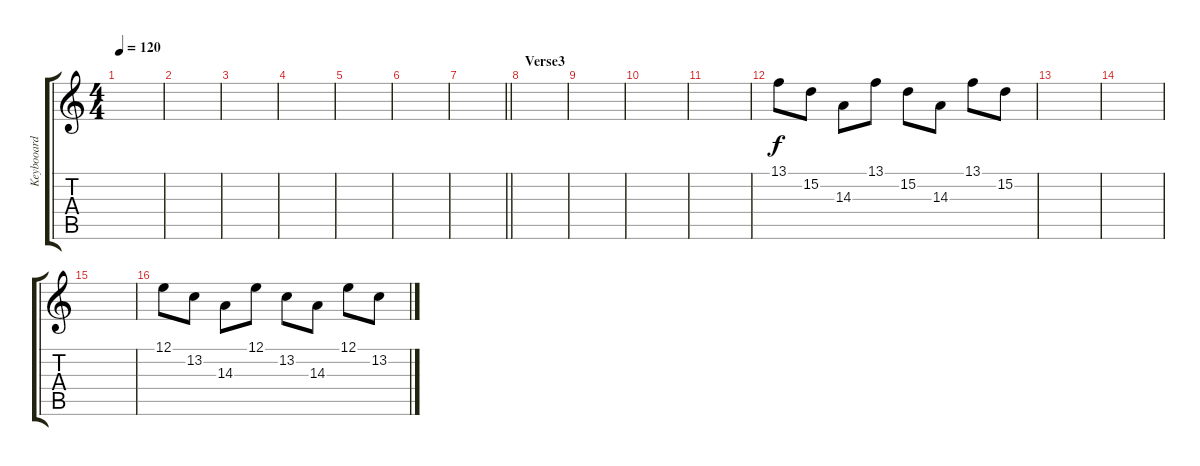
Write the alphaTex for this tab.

\track ("Keybooard back" "Keybooard ") {instrument lead2sawtooth}
\staff {score tabs}
\tuning (E4 B3 G3 D3 A2 E2) {hide}
\ts (4 4)
\tempo 120
\clef g2
\ks c
|
|
|
|
|
|
\barLineRight lightlight
|
\section ("" "Verse3")
|
|
|
|
13.1.8 15.2.8 14.3.8 13.1.8 15.2.8 14.3.8 13.1.8 15.2.8 |
|
|
|
12.1.8 13.2.8 14.3.8 12.1.8 13.2.8 14.3.8 12.1.8 13.2.8
